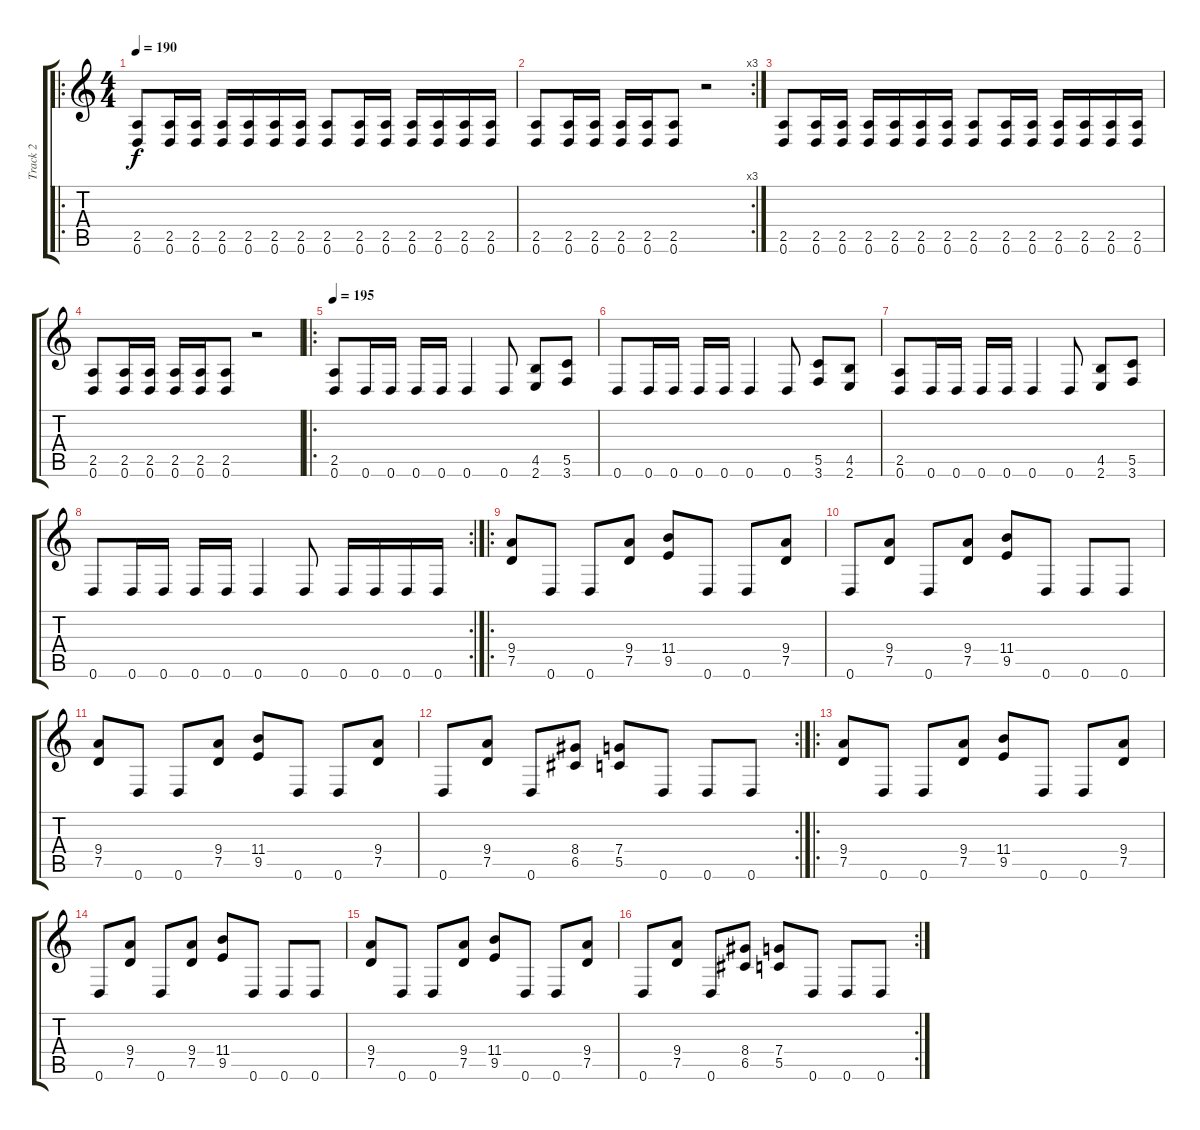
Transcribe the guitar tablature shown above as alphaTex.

\track ("Track 2" "Track 2") {instrument distortionguitar}
\staff {score tabs}
\tuning (D4 A3 F3 C3 G2 D2) {hide}
\ro
\ts (4 4)
\tempo 190
\clef g2
\ks c
(2.5 0.6).8{dy f} (2.5 0.6).16 (2.5 0.6).16 (2.5 0.6).16 (2.5 0.6).16 (2.5 0.6).16 (2.5 0.6).16 (2.5 0.6).8 (2.5 0.6).16 (2.5 0.6).16 (2.5 0.6).16 (2.5 0.6).16 (2.5 0.6).16 (2.5 0.6).16 |
\rc 3
(2.5 0.6).8 (2.5 0.6).16 (2.5 0.6).16 (2.5 0.6).16 (2.5 0.6).16 (2.5 0.6).8 r.2 |
(2.5 0.6).8 (2.5 0.6).16 (2.5 0.6).16 (2.5 0.6).16 (2.5 0.6).16 (2.5 0.6).16 (2.5 0.6).16 (2.5 0.6).8 (2.5 0.6).16 (2.5 0.6).16 (2.5 0.6).16 (2.5 0.6).16 (2.5 0.6).16 (2.5 0.6).16 |
(2.5 0.6).8 (2.5 0.6).16 (2.5 0.6).16 (2.5 0.6).16 (2.5 0.6).16 (2.5 0.6).8 r.2 |
\ro
\tempo 195
(2.5 0.6).8 0.6.16 0.6.16 0.6.16 0.6.16 0.6.4 0.6.8 (4.5 2.6).8 (5.5 3.6).8 |
0.6.8 0.6.16 0.6.16 0.6.16 0.6.16 0.6.4 0.6.8 (5.5 3.6).8 (4.5 2.6).8 |
(2.5 0.6).8 0.6.16 0.6.16 0.6.16 0.6.16 0.6.4 0.6.8 (4.5 2.6).8 (5.5 3.6).8 |
\rc 2
0.6.8 0.6.16 0.6.16 0.6.16 0.6.16 0.6.4 0.6.8 0.6.16 0.6.16 0.6.16 0.6.16 |
\ro
(9.4 7.5).8 0.6.8 0.6.8 (9.4 7.5).8 (11.4 9.5).8 0.6.8 0.6.8 (9.4 7.5).8 |
0.6.8 (9.4 7.5).8 0.6.8 (9.4 7.5).8 (11.4 9.5).8 0.6.8 0.6.8 0.6.8 |
(9.4 7.5).8 0.6.8 0.6.8 (9.4 7.5).8 (11.4 9.5).8 0.6.8 0.6.8 (9.4 7.5).8 |
\rc 2
0.6.8 (9.4 7.5).8 0.6.8 (8.4 6.5).8 (7.4 5.5).8 0.6.8 0.6.8 0.6.8 |
\ro
(9.4 7.5).8 0.6.8 0.6.8 (9.4 7.5).8 (11.4 9.5).8 0.6.8 0.6.8 (9.4 7.5).8 |
0.6.8 (9.4 7.5).8 0.6.8 (9.4 7.5).8 (11.4 9.5).8 0.6.8 0.6.8 0.6.8 |
(9.4 7.5).8 0.6.8 0.6.8 (9.4 7.5).8 (11.4 9.5).8 0.6.8 0.6.8 (9.4 7.5).8 |
\rc 2
0.6.8 (9.4 7.5).8 0.6.8 (8.4 6.5).8 (7.4 5.5).8 0.6.8 0.6.8 0.6.8
